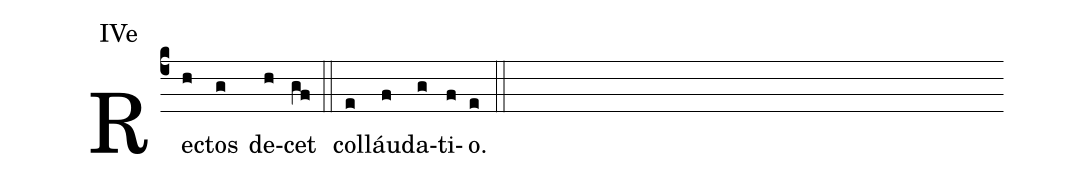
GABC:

annotation: IVe;
%%
(c4)Re(h)ctos(g) de(h)cet(gf) (::) col(e)láu(f)da(g)ti(f)o.(e) (::)
